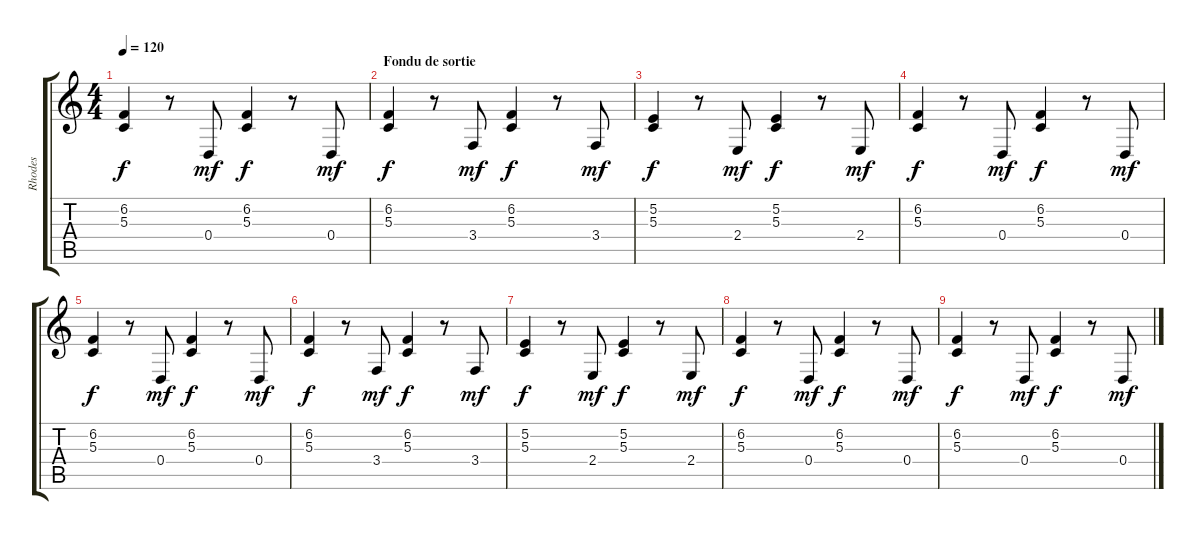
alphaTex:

\track ("Rhodes" "Rhodes") {instrument electricpiano1}
\staff {score tabs}
\tuning (E4 B3 G3 D3 A2 E2) {hide}
\ts (4 4)
\tempo 120
\clef g2
\ks c
(6.2 5.3).4{dy f} r.8 0.4.8{dy mf} (6.2 5.3).4{dy f} r.8 0.4.8{dy mf} |
\section ("" "Fondu de sortie")
(6.2 5.3).4{dy f} r.8 3.4.8{dy mf} (6.2 5.3).4{dy f} r.8 3.4.8{dy mf} |
(5.2 5.3).4{dy f} r.8 2.4.8{dy mf} (5.2 5.3).4{dy f} r.8 2.4.8{dy mf} |
(6.2 5.3).4{dy f} r.8 0.4.8{dy mf} (6.2 5.3).4{dy f} r.8 0.4.8{dy mf} |
(6.2 5.3).4{dy f} r.8 0.4.8{dy mf} (6.2 5.3).4{dy f} r.8 0.4.8{dy mf} |
(6.2 5.3).4{dy f} r.8 3.4.8{dy mf} (6.2 5.3).4{dy f} r.8 3.4.8{dy mf} |
(5.2 5.3).4{dy f} r.8 2.4.8{dy mf} (5.2 5.3).4{dy f} r.8 2.4.8{dy mf} |
(6.2 5.3).4{dy f} r.8 0.4.8{dy mf} (6.2 5.3).4{dy f} r.8 0.4.8{dy mf} |
(6.2 5.3).4{dy f} r.8 0.4.8{dy mf} (6.2 5.3).4{dy f} r.8 0.4.8{dy mf}
